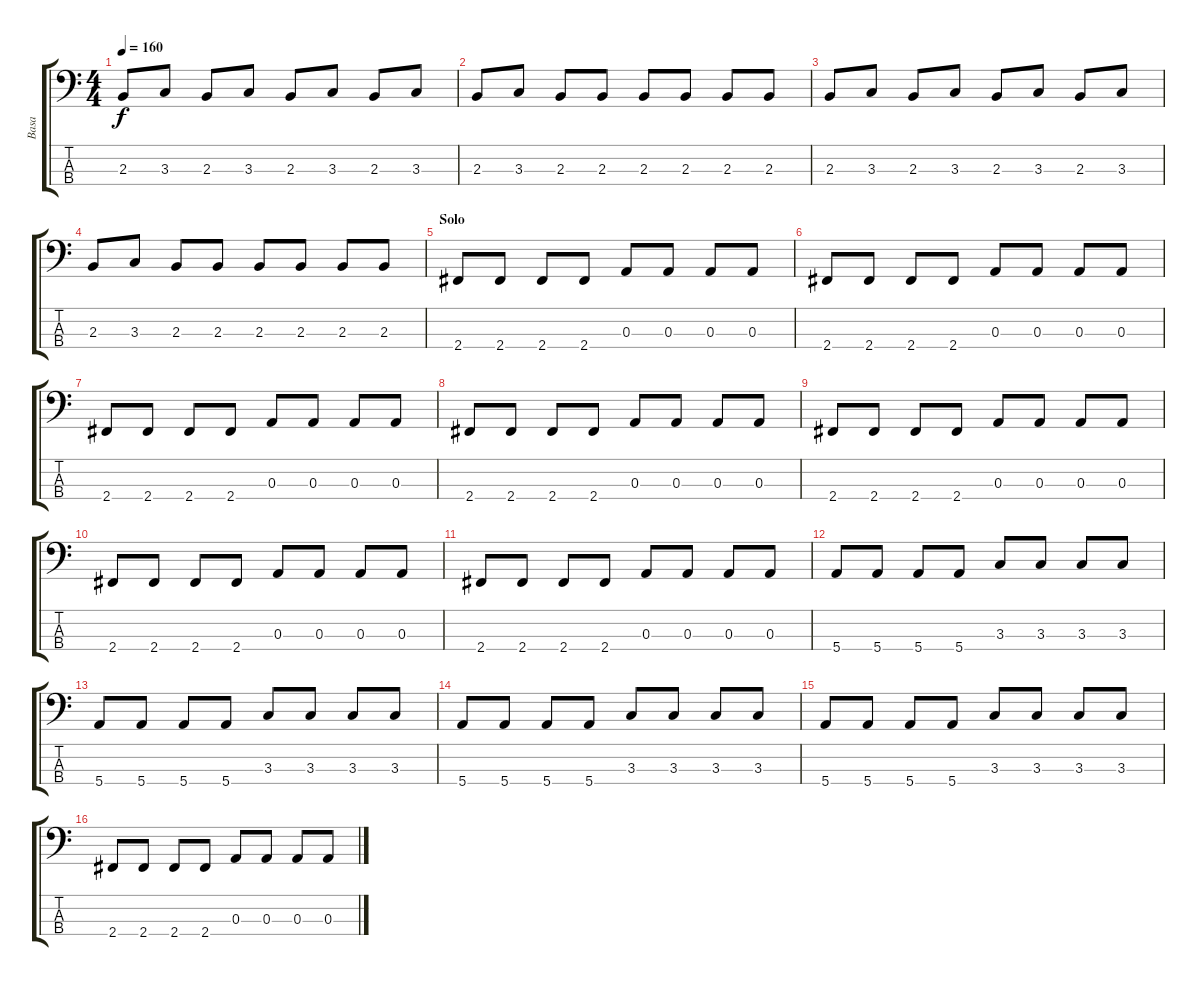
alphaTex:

\track ("Basa" "Basa") {instrument electricbassfinger}
\staff {score tabs}
\tuning (G2 D2 A1 E1) {hide}
\ts (4 4)
\tempo 160
\clef f4
\ks c
2.3.8{dy f} 3.3.8 2.3.8 3.3.8 2.3.8 3.3.8 2.3.8 3.3.8 |
2.3.8 3.3.8 2.3.8 2.3.8 2.3.8 2.3.8 2.3.8 2.3.8 |
2.3.8 3.3.8 2.3.8 3.3.8 2.3.8 3.3.8 2.3.8 3.3.8 |
2.3.8 3.3.8 2.3.8 2.3.8 2.3.8 2.3.8 2.3.8 2.3.8 |
\section ("" "Solo")
2.4.8 2.4.8 2.4.8 2.4.8 0.3.8 0.3.8 0.3.8 0.3.8 |
2.4.8 2.4.8 2.4.8 2.4.8 0.3.8 0.3.8 0.3.8 0.3.8 |
2.4.8 2.4.8 2.4.8 2.4.8 0.3.8 0.3.8 0.3.8 0.3.8 |
2.4.8 2.4.8 2.4.8 2.4.8 0.3.8 0.3.8 0.3.8 0.3.8 |
2.4.8 2.4.8 2.4.8 2.4.8 0.3.8 0.3.8 0.3.8 0.3.8 |
2.4.8 2.4.8 2.4.8 2.4.8 0.3.8 0.3.8 0.3.8 0.3.8 |
2.4.8 2.4.8 2.4.8 2.4.8 0.3.8 0.3.8 0.3.8 0.3.8 |
5.4.8 5.4.8 5.4.8 5.4.8 3.3.8 3.3.8 3.3.8 3.3.8 |
5.4.8 5.4.8 5.4.8 5.4.8 3.3.8 3.3.8 3.3.8 3.3.8 |
5.4.8 5.4.8 5.4.8 5.4.8 3.3.8 3.3.8 3.3.8 3.3.8 |
5.4.8 5.4.8 5.4.8 5.4.8 3.3.8 3.3.8 3.3.8 3.3.8 |
2.4.8 2.4.8 2.4.8 2.4.8 0.3.8 0.3.8 0.3.8 0.3.8
